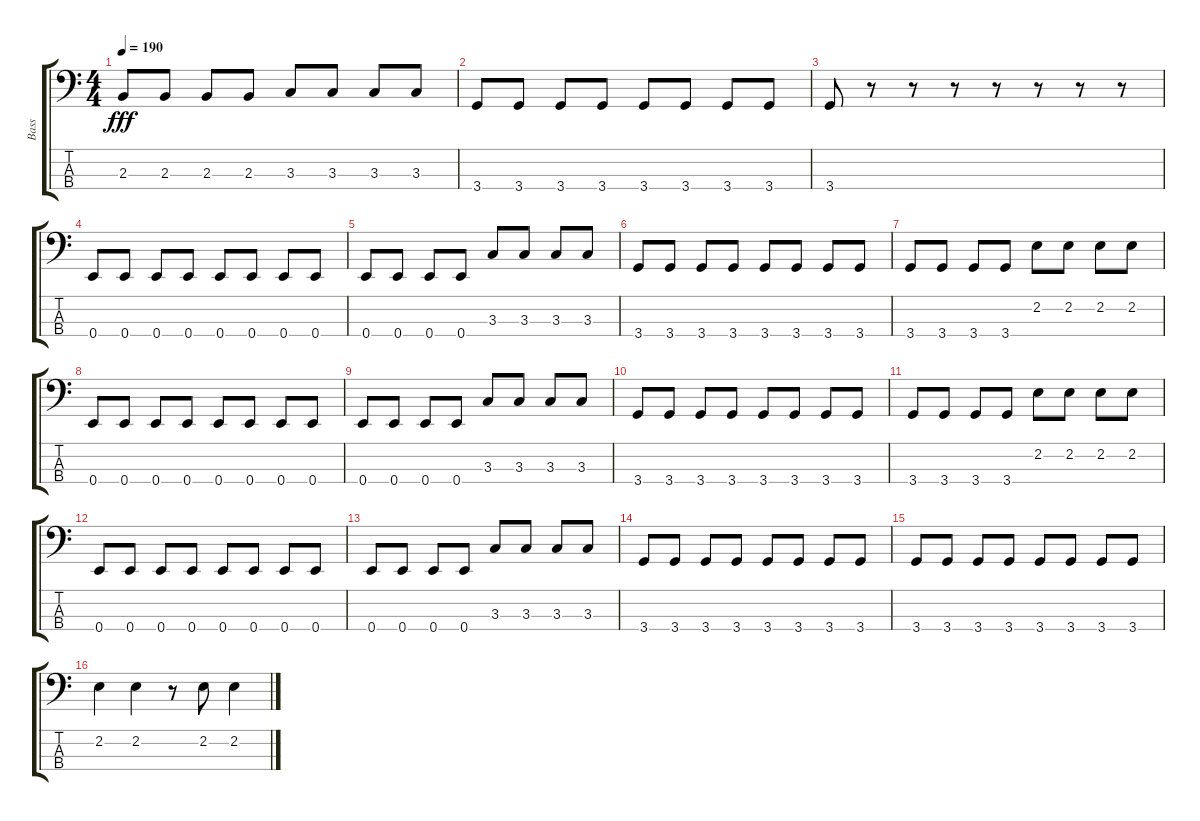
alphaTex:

\track ("Bass" "Bass") {instrument electricbassfinger}
\staff {score tabs}
\tuning (G2 D2 A1 E1) {hide}
\ts (4 4)
\tempo 190
\clef f4
\ks c
2.3.8{dy fff} 2.3.8 2.3.8 2.3.8 3.3.8 3.3.8 3.3.8 3.3.8 |
3.4.8 3.4.8 3.4.8 3.4.8 3.4.8 3.4.8 3.4.8 3.4.8 |
3.4.8 r.8 r.8 r.8 r.8 r.8 r.8 r.8 |
0.4.8 0.4.8 0.4.8 0.4.8 0.4.8 0.4.8 0.4.8 0.4.8 |
0.4.8 0.4.8 0.4.8 0.4.8 3.3.8 3.3.8 3.3.8 3.3.8 |
3.4.8 3.4.8 3.4.8 3.4.8 3.4.8 3.4.8 3.4.8 3.4.8 |
3.4.8 3.4.8 3.4.8 3.4.8 2.2.8 2.2.8 2.2.8 2.2.8 |
0.4.8 0.4.8 0.4.8 0.4.8 0.4.8 0.4.8 0.4.8 0.4.8 |
0.4.8 0.4.8 0.4.8 0.4.8 3.3.8 3.3.8 3.3.8 3.3.8 |
3.4.8 3.4.8 3.4.8 3.4.8 3.4.8 3.4.8 3.4.8 3.4.8 |
3.4.8 3.4.8 3.4.8 3.4.8 2.2.8 2.2.8 2.2.8 2.2.8 |
0.4.8 0.4.8 0.4.8 0.4.8 0.4.8 0.4.8 0.4.8 0.4.8 |
0.4.8 0.4.8 0.4.8 0.4.8 3.3.8 3.3.8 3.3.8 3.3.8 |
3.4.8 3.4.8 3.4.8 3.4.8 3.4.8 3.4.8 3.4.8 3.4.8 |
3.4.8 3.4.8 3.4.8 3.4.8 3.4.8 3.4.8 3.4.8 3.4.8 |
2.2.4 2.2.4 r.8 2.2.8 2.2.4
